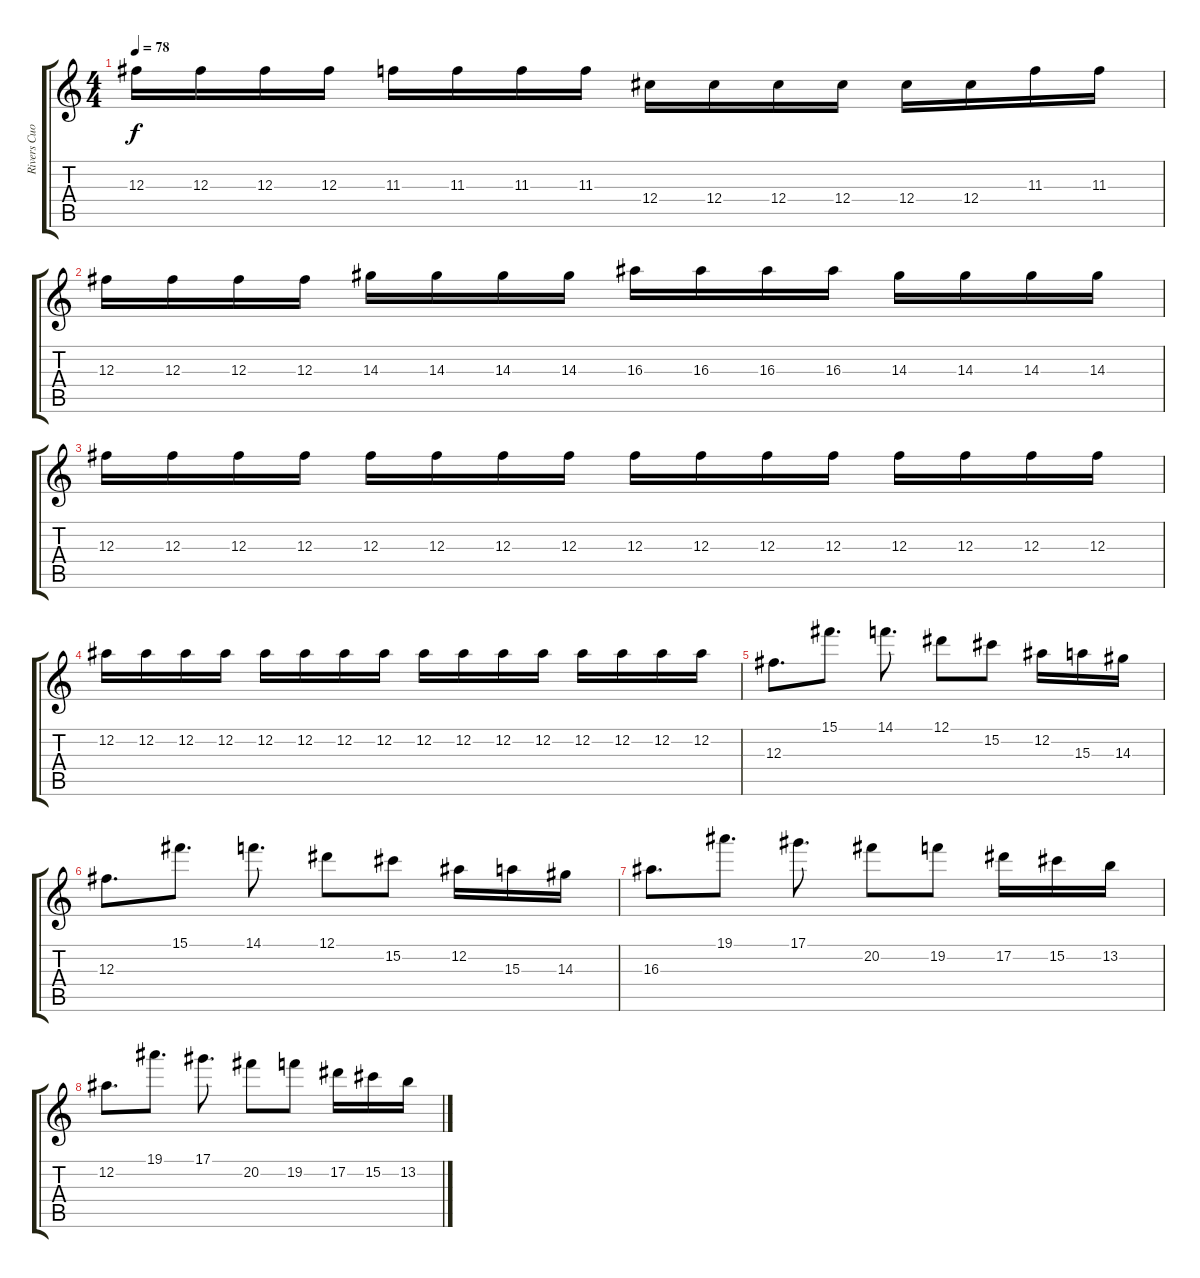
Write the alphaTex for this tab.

\track ("Rivers Cuomo (pipe)" "Rivers Cuo") {instrument distortionguitar}
\staff {score tabs}
\tuning (Eb4 Bb3 Gb3 Db3 Ab2 Eb2) {hide}
\ts (4 4)
\tempo 78
\clef g2
\ks c
12.3.16{dy f} 12.3.16 12.3.16 12.3.16 11.3.16 11.3.16 11.3.16 11.3.16 12.4.16 12.4.16 12.4.16 12.4.16 12.4.16 12.4.16 11.3.16 11.3.16 |
12.3.16 12.3.16 12.3.16 12.3.16 14.3.16 14.3.16 14.3.16 14.3.16 16.3.16 16.3.16 16.3.16 16.3.16 14.3.16 14.3.16 14.3.16 14.3.16 |
12.3.16 12.3.16 12.3.16 12.3.16 12.3.16 12.3.16 12.3.16 12.3.16 12.3.16 12.3.16 12.3.16 12.3.16 12.3.16 12.3.16 12.3.16 12.3.16 |
12.2.16 12.2.16 12.2.16 12.2.16 12.2.16 12.2.16 12.2.16 12.2.16 12.2.16 12.2.16 12.2.16 12.2.16 12.2.16 12.2.16 12.2.16 12.2.16 |
12.3.8{d} 15.1.8{d} 14.1.8{d} 12.1.8 15.2.8 12.2.16 15.3.16 14.3.16 |
12.3.8{d} 15.1.8{d} 14.1.8{d} 12.1.8 15.2.8 12.2.16 15.3.16 14.3.16 |
16.3.8{d} 19.1.8{d} 17.1.8{d} 20.2.8 19.2.8 17.2.16 15.2.16 13.2.16 |
12.2.8{d} 19.1.8{d} 17.1.8{d} 20.2.8 19.2.8 17.2.16 15.2.16 13.2.16
